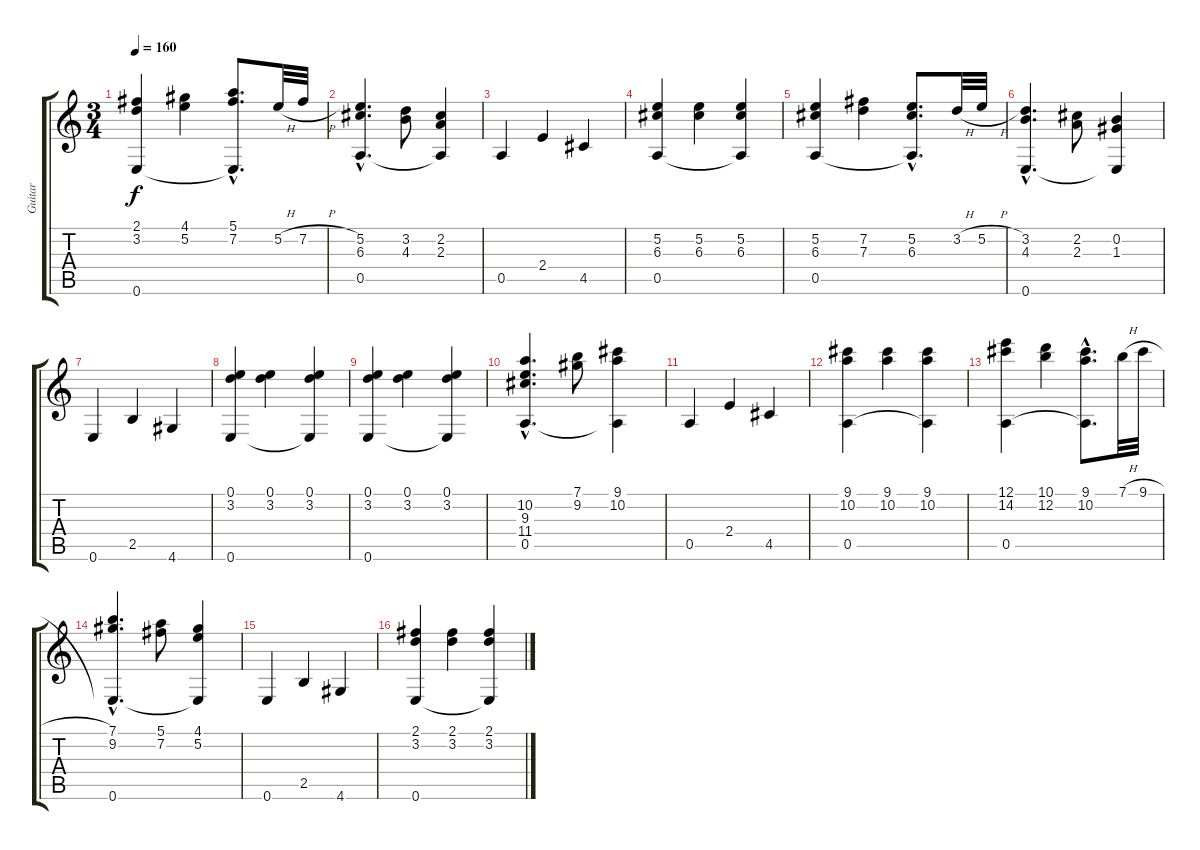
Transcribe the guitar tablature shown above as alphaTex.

\track ("Guitar" "Guitar") {instrument acousticguitarnylon}
\staff {score tabs}
\tuning (E4 B3 G3 D3 A2 E2) {hide}
\ts (3 4)
\tempo 160
\clef g2
\ks c
(2.1 3.2 0.6).4{dy f} (4.1 5.2).4 (5.1{hac} 7.2{hac} 0.6{hac t}).8{d} 5.2{h}.32 7.2{h}.32 |
(5.2{hac} 6.3{hac} 0.5{hac}).4{d} (3.2 4.3).8 (2.2 2.3 0.5{t}).4 |
0.5.4 2.4.4 4.5.4 |
(5.2 6.3 0.5).4 (5.2 6.3).4 (5.2 6.3 0.5{t}).4 |
(5.2 6.3 0.5).4 (7.2 7.3).4 (5.2{hac} 6.3{hac} 0.5{hac t}).8{d} 3.2{h}.32 5.2{h}.32 |
(3.2{hac} 4.3{hac} 0.6{hac}).4{d} (2.2 2.3).8 (0.2 1.3 0.6{t}).4 |
0.6.4 2.5.4 4.6.4 |
(0.1 3.2 0.6).4 (0.1 3.2).4 (0.1 3.2 0.6{t}).4 |
(0.1 3.2 0.6).4 (0.1 3.2).4 (0.1 3.2 0.6{t}).4 |
(10.2{hac} 9.3{hac} 11.4{hac} 0.5{hac}).4{d} (7.1 9.2).8 (9.1 10.2 0.5{t}).4 |
0.5.4 2.4.4 4.5.4 |
(9.1 10.2 0.5).4 (9.1 10.2).4 (9.1 10.2 0.5{t}).4 |
(12.1 14.2 0.5).4 (10.1 12.2).4 (9.1{hac} 10.2{hac} 0.5{hac t}).8{d} 7.1{h}.32 9.1{h}.32 |
(7.1{hac} 9.2{hac} 0.6{hac}).4{d} (5.1 7.2).8 (4.1 5.2 0.6{t}).4 |
0.6.4 2.5.4 4.6.4 |
(2.1 3.2 0.6).4 (2.1 3.2).4 (2.1 3.2 0.6{t}).4
